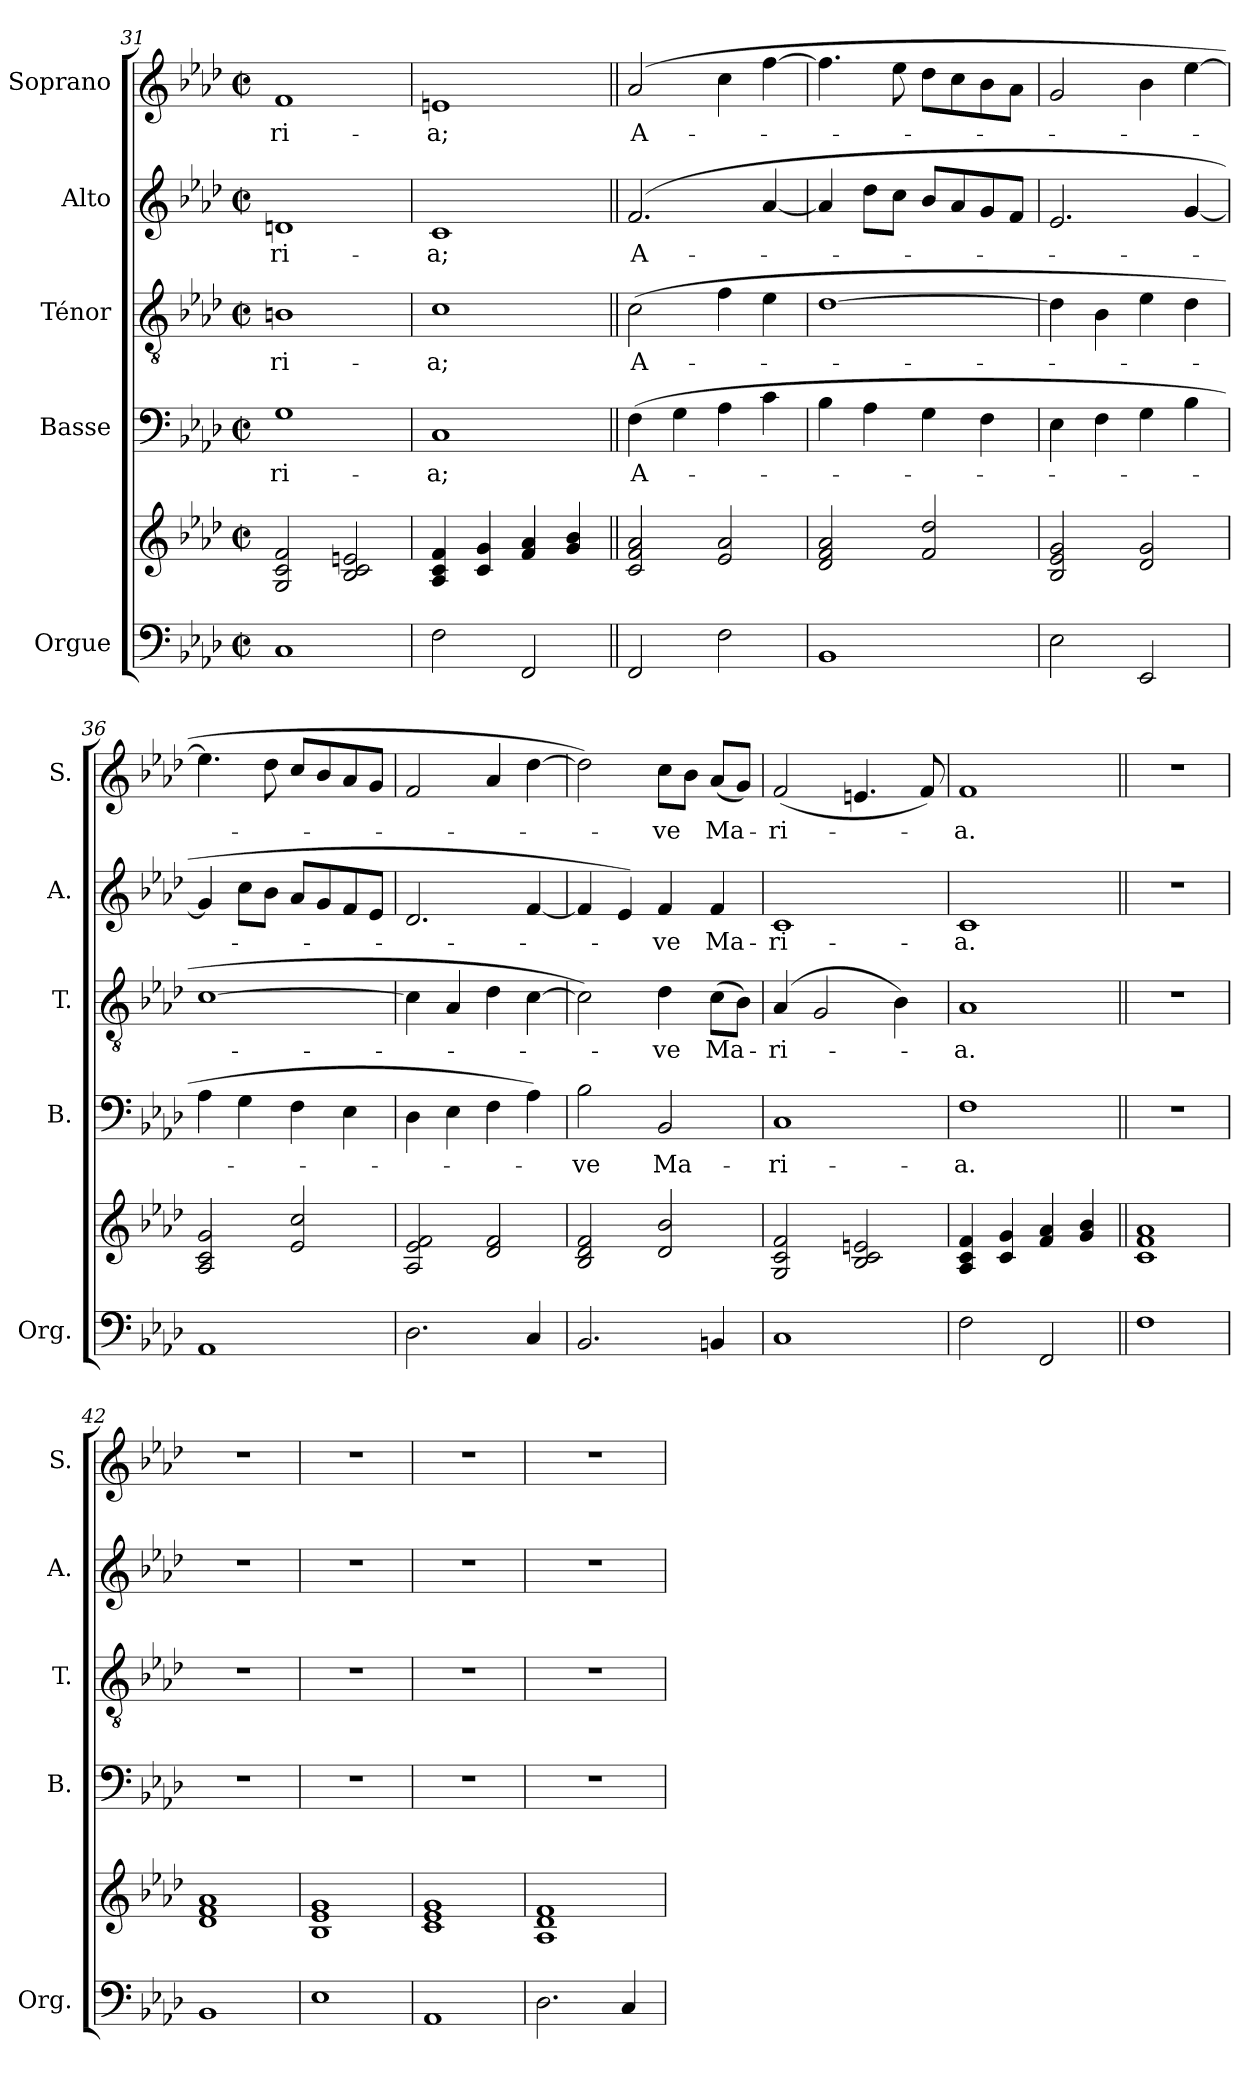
**kern	**kern	**kern	**text	**kern	**text	**kern	**text	**kern	**text
*part5	*part5	*part4	*part4	*part3	*part3	*part2	*part2	*part1	*part1
*staff6	*staff5	*staff4	*staff4	*staff3	*staff3	*staff2	*staff2	*staff1	*staff1
*I"Orgue	*	*I"Basse	*	*I"Ténor	*	*I"Alto	*	*I"Soprano	*
*I'Org.	*	*I'B.	*	*I'T.	*	*I'A.	*	*I'S.	*
*clefF4	*clefG2	*clefF4	*	*clefGv2	*	*clefG2	*	*clefG2	*
*k[b-e-a-d-]	*k[b-e-a-d-]	*k[b-e-a-d-]	*	*k[b-e-a-d-]	*	*k[b-e-a-d-]	*	*k[b-e-a-d-]	*
*M2/2	*M2/2	*M2/2	*	*M2/2	*	*M2/2	*	*M2/2	*
*met(c|)	*met(c|)	*met(c|)	*	*met(c|)	*	*met(c|)	*	*met(c|)	*
=31	=31	=31	=31	=31	=31	=31	=31	=31	=31
!	!	!	!LO:LY:b	!	!LO:LY:b	!	!LO:LY:b	!	!LO:LY:b
1C	2G/ 2c/ 2f/	1G	-ri-	1Bn	-ri-	1dn	-ri-	1f	-ri-
.	2B-/ 2c/ 2en/	.	.	.	.	.	.	.	.
=32	=32	=32	=32	=32	=32	=32	=32	=32	=32
!	!	!	!LO:LY:b	!	!LO:LY:b	!	!LO:LY:b	!	!LO:LY:b
2F\	4A-/ 4c/ 4f/	1C	-a;	1c	-a;	1c	-a;	1en	-a;
.	4c/ 4g/	.	.	.	.	.	.	.	.
2FF/	4f/ 4a-/	.	.	.	.	.	.	.	.
.	4g/ 4b-/	.	.	.	.	.	.	.	.
!!LO:PB:g=z
=33||	=33||	=33||	=33||	=33||	=33||	=33||	=33||	=33||	=33||
!	!	!	!LO:LY:b	!	!LO:LY:b	!	!LO:LY:b	!	!LO:LY:b
2FF/	2c/ 2f/ 2a-/	(4F\	A-	(2c\	A-	(2.f/	A-	(>2a-/	A-
.	.	4G\	.	.	.	.	.	.	.
2F\	2e-/ 2a-/	4A-\	.	4f\	.	.	.	4cc\	.
.	.	4c\	.	4e-\	.	[4a-/	.	[4ff\	.
=34	=34	=34	=34	=34	=34	=34	=34	=34	=34
1BB-	2d-/ 2f/ 2a-/	4B-\	.	[1d-	.	4a-/]	.	4.ff\]	.
.	.	4A-\	.	.	.	8dd-\L	.	.	.
.	.	.	.	.	.	8cc\J	.	8ee-\	.
.	2f/ 2dd-/	4G\	.	.	.	8b-/L	.	8dd-\L	.
.	.	.	.	.	.	8a-/	.	8cc\	.
.	.	4F\	.	.	.	8g/	.	8b-\	.
.	.	.	.	.	.	8f/J	.	8a-\J	.
=35	=35	=35	=35	=35	=35	=35	=35	=35	=35
2E-\	2B-/ 2e-/ 2g/	4E-\	.	4d-\]	.	2.e-/	.	2g/	.
.	.	4F\	.	4B-\	.	.	.	.	.
2EE-/	2d-/ 2g/	4G\	.	4e-\	.	.	.	4b-\	.
.	.	4B-\	.	4d-\	.	[4g/	.	[4ee-\	.
=36	=36	=36	=36	=36	=36	=36	=36	=36	=36
1AA-	2A-/ 2c/ 2g/	4A-\	.	[1c	.	4g/]	.	4.ee-\]	.
.	.	4G\	.	.	.	8cc\L	.	.	.
.	.	.	.	.	.	8b-\J	.	8dd-\	.
.	2e-/ 2cc/	4F\	.	.	.	8a-/L	.	8cc/L	.
.	.	.	.	.	.	8g/	.	8b-/	.
.	.	4E-\	.	.	.	8f/	.	8a-/	.
.	.	.	.	.	.	8e-/J	.	8g/J	.
!!LO:LB:g=z
=37	=37	=37	=37	=37	=37	=37	=37	=37	=37
2.D-\	2A-/ 2e-/ 2f/	4D-\	.	4c\]	.	2.d-/	.	2f/	.
.	.	4E-\	.	4A-/	.	.	.	.	.
.	2d-/ 2f/	4F\	.	4d-\	.	.	.	4a-/	.
4C/	.	4A-\)	.	[4c\	.	[4f/	.	[4dd-\	.
=38	=38	=38	=38	=38	=38	=38	=38	=38	=38
!	!	!	!LO:LY:b	!	!	!	!	!	!
2.BB-/	2B-/ 2d-/ 2f/	2B-\	-ve	2c\])	.	4f/]	.	2dd-\])	.
.	.	.	.	.	.	4e-/)	.	.	.
!	!	!	!LO:LY:b	!	!LO:LY:b	!	!LO:LY:b	!	!LO:LY:b
.	2d-/ 2b-/	2BB-/	Ma-	4d-\	-ve	4f	-ve	8cc\L	-ve
.	.	.	.	.	.	.	.	8b-\J	.
!	!	!	!	!	!LO:LY:b	!	!LO:LY:b	!	!LO:LY:b
4BBn/	.	.	.	(8c\L	Ma-	4f/	Ma-	(8a-/L	Ma-
.	.	.	.	8B-\J)	.	.	.	8g/J)	.
=39	=39	=39	=39	=39	=39	=39	=39	=39	=39
!	!	!	!LO:LY:b	!	!LO:LY:b	!	!LO:LY:b	!	!LO:LY:b
1C	2G/ 2c/ 2f/	1C	-ri-	(4A-/	-ri-	1c	-ri-	(2f/	-ri-
.	.	.	.	2G/	.	.	.	.	.
.	2B-/ 2c/ 2en/	.	.	.	.	.	.	4.en/	.
.	.	.	.	4B-\)	.	.	.	.	.
.	.	.	.	.	.	.	.	8f/)	.
=40	=40	=40	=40	=40	=40	=40	=40	=40	=40
!	!	!	!LO:LY:b	!	!LO:LY:b	!	!LO:LY:b	!	!LO:LY:b
2F\	4A-/ 4c/ 4f/	1F	-a.	1A-	-a.	1c	-a.	1f	-a.
.	4c/ 4g/	.	.	.	.	.	.	.	.
2FF/	4f/ 4a-/	.	.	.	.	.	.	.	.
.	4g/ 4b-/	.	.	.	.	.	.	.	.
!!LO:PB:g=z
=41||	=41||	=41||	=41||	=41||	=41||	=41||	=41||	=41||	=41||
1F	1c 1f 1a-	1r	.	1r	.	1r	.	1r	.
=42	=42	=42	=42	=42	=42	=42	=42	=42	=42
1BB-	1d- 1f 1a-	1r	.	1r	.	1r	.	1r	.
=43	=43	=43	=43	=43	=43	=43	=43	=43	=43
1E-	1B- 1e- 1g	1r	.	1r	.	1r	.	1r	.
=44	=44	=44	=44	=44	=44	=44	=44	=44	=44
1AA-	1c 1e- 1g	1r	.	1r	.	1r	.	1r	.
=45	=45	=45	=45	=45	=45	=45	=45	=45	=45
2.D-\	1A- 1d- 1f	1r	.	1r	.	1r	.	1r	.
4C/	.	.	.	.	.	.	.	.	.
=	=	=	=	=	=	=	=	=	=
*-	*-	*-	*-	*-	*-	*-	*-	*-	*-
